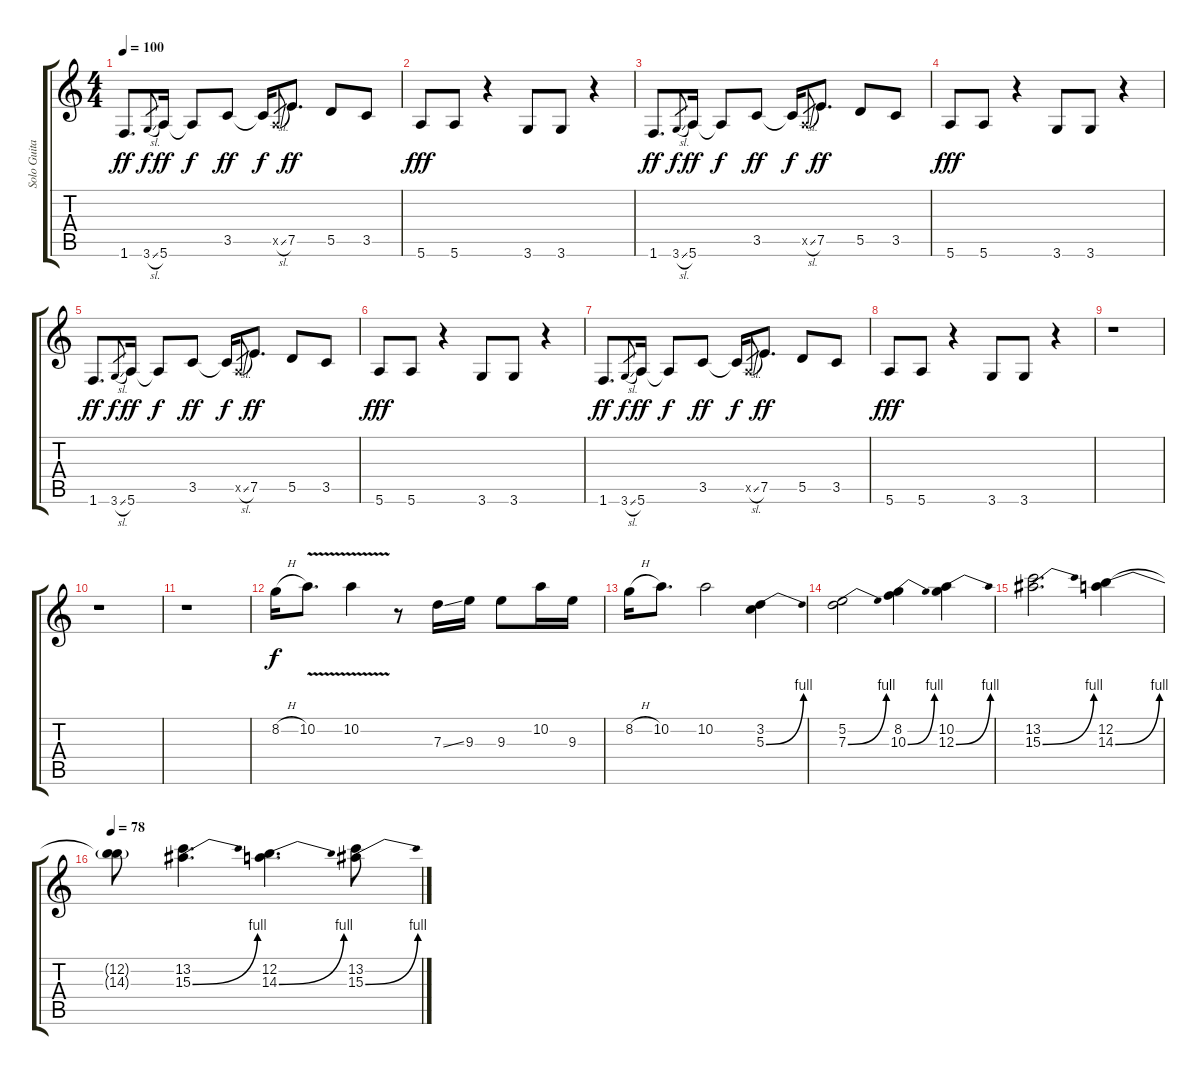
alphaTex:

\track ("Solo Guitar (Page)" "Solo Guita") {instrument overdrivenguitar}
\staff {score tabs}
\tuning (E4 B3 G3 D3 A2 E2) {hide}
\ts (4 4)
\tempo 100
\clef g2
\ks c
1.6.8{d dy ff} 3.6{sl}.8{gr dy f} 5.6.16{dy ff} 5.6{t}.8{dy f} 3.5.8{dy ff} 3.5{t}.16{dy f} 0.5{sl x}.8{gr} 7.5.8{d dy ff} 5.5.8 3.5.8 |
5.6.8{dy fff} 5.6.8 r.4 3.6.8 3.6.8 r.4 |
1.6.8{d dy ff} 3.6{sl}.8{gr dy f} 5.6.16{dy ff} 5.6{t}.8{dy f} 3.5.8{dy ff} 3.5{t}.16{dy f} 0.5{sl x}.8{gr} 7.5.8{d dy ff} 5.5.8 3.5.8 |
5.6.8{dy fff} 5.6.8 r.4 3.6.8 3.6.8 r.4 |
1.6.8{d dy ff} 3.6{sl}.8{gr dy f} 5.6.16{dy ff} 5.6{t}.8{dy f} 3.5.8{dy ff} 3.5{t}.16{dy f} 0.5{sl x}.8{gr} 7.5.8{d dy ff} 5.5.8 3.5.8 |
5.6.8{dy fff} 5.6.8 r.4 3.6.8 3.6.8 r.4 |
1.6.8{d dy ff} 3.6{sl}.8{gr dy f} 5.6.16{dy ff} 5.6{t}.8{dy f} 3.5.8{dy ff} 3.5{t}.16{dy f} 0.5{sl x}.8{gr} 7.5.8{d dy ff} 5.5.8 3.5.8 |
5.6.8{dy fff} 5.6.8 r.4 3.6.8 3.6.8 r.4 |
r.1 |
r.1 |
r.1 |
8.2{h}.16{dy f} 10.2{v}.8{d} 10.2{v}.4 r.8 7.3{ss}.16 9.3.16 9.3.8 10.2.16 9.3.16 |
8.2{h}.16 10.2.8{d} 10.2.2 (3.2 5.3{be (bend 0 0 60 4)}).4 |
(5.2 7.3{be (bend 0 0 60 4)}).2 (8.2 10.3{be (bend 0 0 60 4)}).4 (10.2 12.3{be (bend 0 0 60 4)}).4 |
(13.2 15.3{be (bend 0 0 60 4)}).2{d} (12.2 14.3{be (bend 0 0 60 4)}).4 |
\tempo 78
(12.2{t} 14.3{t}).8 (13.2 15.3{be (bend 0 0 60 4)}).4{d} (12.2 14.3{be (bend 0 0 60 4)}).4{d} (13.2 15.3{be (bend 0 0 60 4)}).8
